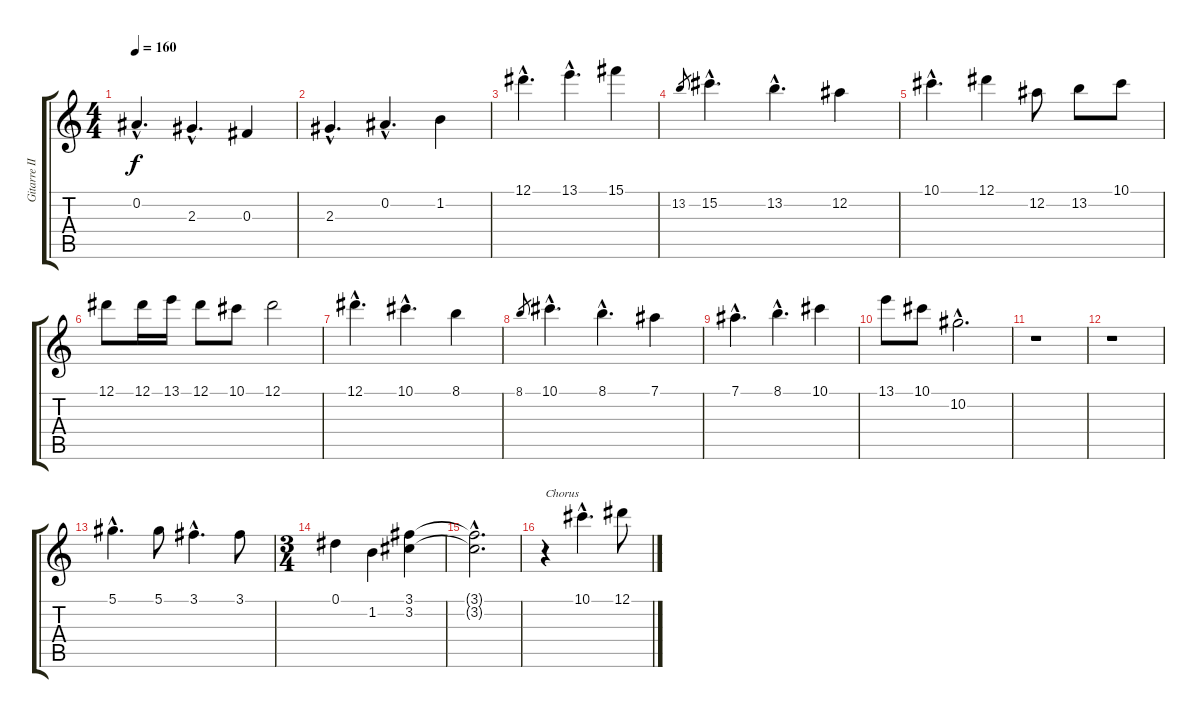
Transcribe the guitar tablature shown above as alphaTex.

\track ("Gitarre II (Andre)" "Gitarre II") {instrument acousticguitarsteel}
\staff {score tabs}
\tuning (Eb4 Bb3 Gb3 Db3 Ab2 Eb2) {hide}
\ts (4 4)
\tempo 160
\clef g2
\ks c
0.2{hac}.4{d dy f} 2.3{hac}.4{d} 0.3.4 |
2.3{hac}.4{d} 0.2{hac}.4{d} 1.2.4 |
12.1{hac}.4{d} 13.1{hac}.4{d} 15.1.4 |
13.2.8{gr} 15.2{hac}.4{d} 13.2{hac}.4{d} 12.2.4 |
10.1{hac}.4{d} 12.1.4 12.2.8 13.2.8 10.1.8 |
12.1.8 12.1.16 13.1.16 12.1.8 10.1.8 12.1.2 |
12.1{hac}.4{d} 10.1{hac}.4{d} 8.1.4 |
8.1.8{gr} 10.1{hac}.4{d} 8.1{hac}.4{d} 7.1.4 |
7.1{hac}.4{d} 8.1{hac}.4{d} 10.1.4 |
13.1.8 10.1.8 10.2{hac}.2{d} |
r.1 |
r.1 |
5.1{hac}.4{d} 5.1.8 3.1{hac}.4{d} 3.1.8 |
\ts (3 4)
0.1.4 1.2.4 (3.1 3.2).4 |
(3.1{hac t} 3.2{hac t}).2{d} |
r.4{txt "Chorus"} 10.1{hac}.4{d} 12.1.8
